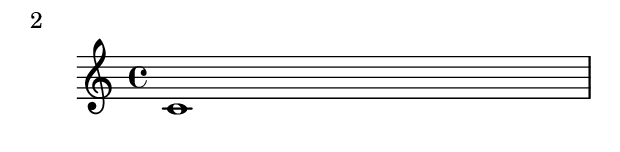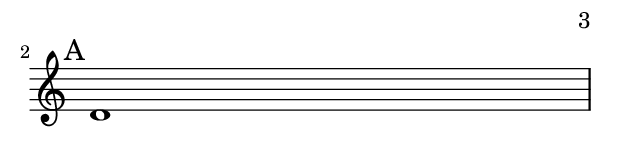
%% Do not edit this file; it is auto-generated from input/new
%% This file is in the public domain.
\version "2.11.66"
\header {
  lsrtags = "paper-and-layout"
  texidoc = "A table of contents is included using
@w{@code{\\markuplines \\table-of-contents}}.  The TOC items are
added with the @code{\\tocItem} command."
  doctitle = "Table of contents"
} % begin verbatim


#(set-default-paper-size "a6")

\book {
  \markuplines \table-of-contents
  \pageBreak
  \tocItem \markup { The first score }
  \score {
    {
      c'1 \pageBreak
      \mark "A" \tocItem \markup { Mark A }
      d'1
    }
  }
  \pageBreak
  \tocItem \markup { The second score }
  \score {
    { e'1 }
    \header { piece = "Second score" }
  }
}
